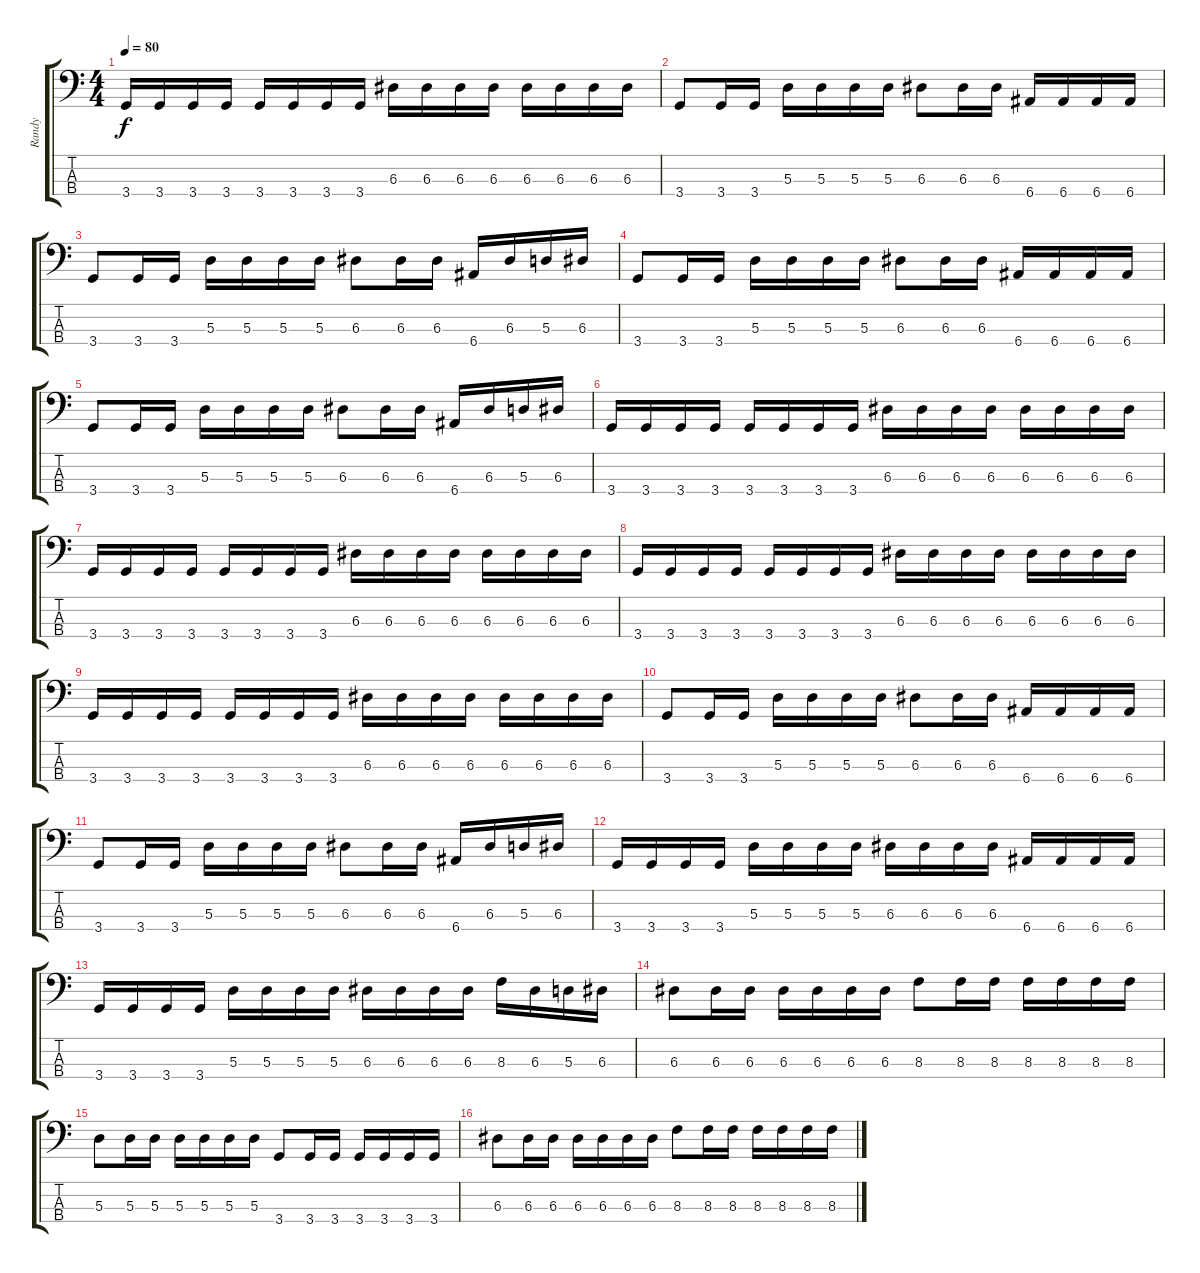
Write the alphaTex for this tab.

\track ("Randy " "Randy ") {instrument electricbasspick}
\staff {score tabs}
\tuning (G2 D2 A1 E1) {hide}
\ts (4 4)
\tempo 80
\clef f4
\ks c
3.4.16{dy f} 3.4.16 3.4.16 3.4.16 3.4.16 3.4.16 3.4.16 3.4.16 6.3.16 6.3.16 6.3.16 6.3.16 6.3.16 6.3.16 6.3.16 6.3.16 |
3.4.8 3.4.16 3.4.16 5.3.16 5.3.16 5.3.16 5.3.16 6.3.8 6.3.16 6.3.16 6.4.16 6.4.16 6.4.16 6.4.16 |
3.4.8 3.4.16 3.4.16 5.3.16 5.3.16 5.3.16 5.3.16 6.3.8 6.3.16 6.3.16 6.4.16 6.3.16 5.3.16 6.3.16 |
3.4.8 3.4.16 3.4.16 5.3.16 5.3.16 5.3.16 5.3.16 6.3.8 6.3.16 6.3.16 6.4.16 6.4.16 6.4.16 6.4.16 |
3.4.8 3.4.16 3.4.16 5.3.16 5.3.16 5.3.16 5.3.16 6.3.8 6.3.16 6.3.16 6.4.16 6.3.16 5.3.16 6.3.16 |
3.4.16 3.4.16 3.4.16 3.4.16 3.4.16 3.4.16 3.4.16 3.4.16 6.3.16 6.3.16 6.3.16 6.3.16 6.3.16 6.3.16 6.3.16 6.3.16 |
3.4.16 3.4.16 3.4.16 3.4.16 3.4.16 3.4.16 3.4.16 3.4.16 6.3.16 6.3.16 6.3.16 6.3.16 6.3.16 6.3.16 6.3.16 6.3.16 |
3.4.16 3.4.16 3.4.16 3.4.16 3.4.16 3.4.16 3.4.16 3.4.16 6.3.16 6.3.16 6.3.16 6.3.16 6.3.16 6.3.16 6.3.16 6.3.16 |
3.4.16 3.4.16 3.4.16 3.4.16 3.4.16 3.4.16 3.4.16 3.4.16 6.3.16 6.3.16 6.3.16 6.3.16 6.3.16 6.3.16 6.3.16 6.3.16 |
3.4.8 3.4.16 3.4.16 5.3.16 5.3.16 5.3.16 5.3.16 6.3.8 6.3.16 6.3.16 6.4.16 6.4.16 6.4.16 6.4.16 |
3.4.8 3.4.16 3.4.16 5.3.16 5.3.16 5.3.16 5.3.16 6.3.8 6.3.16 6.3.16 6.4.16 6.3.16 5.3.16 6.3.16 |
3.4.16 3.4.16 3.4.16 3.4.16 5.3.16 5.3.16 5.3.16 5.3.16 6.3.16 6.3.16 6.3.16 6.3.16 6.4.16 6.4.16 6.4.16 6.4.16 |
3.4.16 3.4.16 3.4.16 3.4.16 5.3.16 5.3.16 5.3.16 5.3.16 6.3.16 6.3.16 6.3.16 6.3.16 8.3.16 6.3.16 5.3.16 6.3.16 |
6.3.8 6.3.16 6.3.16 6.3.16 6.3.16 6.3.16 6.3.16 8.3.8 8.3.16 8.3.16 8.3.16 8.3.16 8.3.16 8.3.16 |
5.3.8 5.3.16 5.3.16 5.3.16 5.3.16 5.3.16 5.3.16 3.4.8 3.4.16 3.4.16 3.4.16 3.4.16 3.4.16 3.4.16 |
6.3.8 6.3.16 6.3.16 6.3.16 6.3.16 6.3.16 6.3.16 8.3.8 8.3.16 8.3.16 8.3.16 8.3.16 8.3.16 8.3.16
